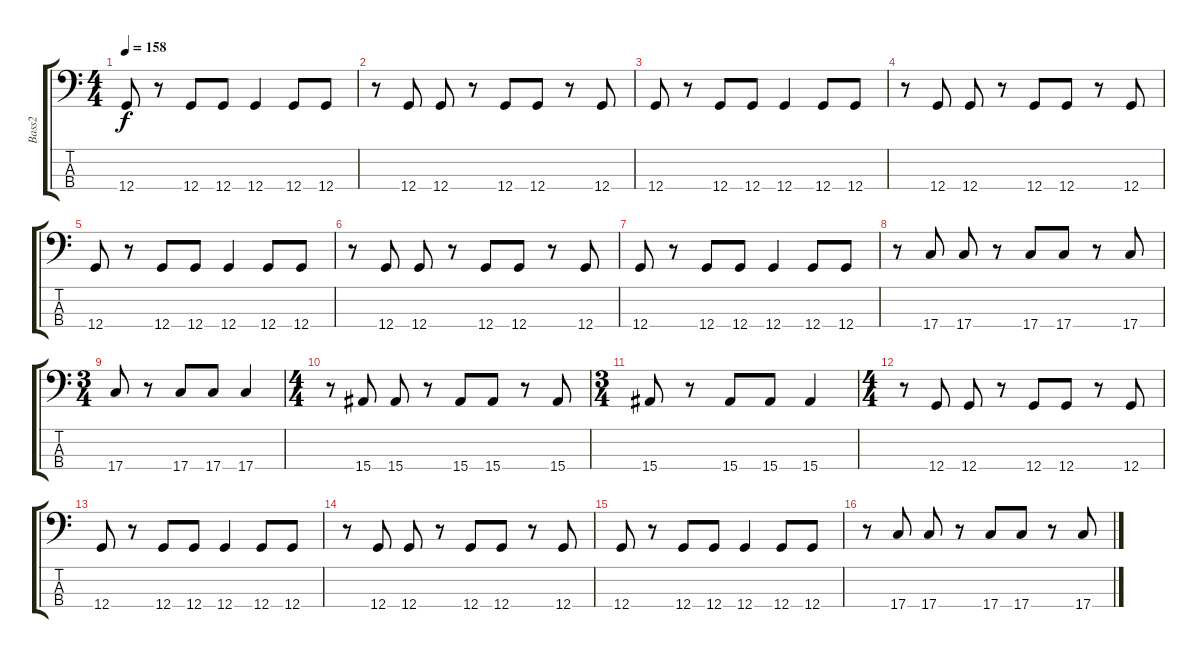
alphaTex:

\track ("Bass2" "Bass2") {instrument slapbass2}
\staff {score tabs}
\tuning (F2 C2 G1 G0) {hide}
\ts (4 4)
\tempo 158
\clef f4
\ks c
12.4.8{dy f} r.8 12.4.8 12.4.8 12.4.4 12.4.8 12.4.8 |
r.8 12.4.8 12.4.8 r.8 12.4.8 12.4.8 r.8 12.4.8 |
12.4.8 r.8 12.4.8 12.4.8 12.4.4 12.4.8 12.4.8 |
r.8 12.4.8 12.4.8 r.8 12.4.8 12.4.8 r.8 12.4.8 |
12.4.8 r.8 12.4.8 12.4.8 12.4.4 12.4.8 12.4.8 |
r.8 12.4.8 12.4.8 r.8 12.4.8 12.4.8 r.8 12.4.8 |
12.4.8 r.8 12.4.8 12.4.8 12.4.4 12.4.8 12.4.8 |
r.8 17.4.8 17.4.8 r.8 17.4.8 17.4.8 r.8 17.4.8 |
\ts (3 4)
17.4.8 r.8 17.4.8 17.4.8 17.4.4 |
\ts (4 4)
r.8 15.4.8 15.4.8 r.8 15.4.8 15.4.8 r.8 15.4.8 |
\ts (3 4)
15.4.8 r.8 15.4.8 15.4.8 15.4.4 |
\ts (4 4)
r.8 12.4.8 12.4.8 r.8 12.4.8 12.4.8 r.8 12.4.8 |
12.4.8 r.8 12.4.8 12.4.8 12.4.4 12.4.8 12.4.8 |
r.8 12.4.8 12.4.8 r.8 12.4.8 12.4.8 r.8 12.4.8 |
12.4.8 r.8 12.4.8 12.4.8 12.4.4 12.4.8 12.4.8 |
r.8 17.4.8 17.4.8 r.8 17.4.8 17.4.8 r.8 17.4.8
